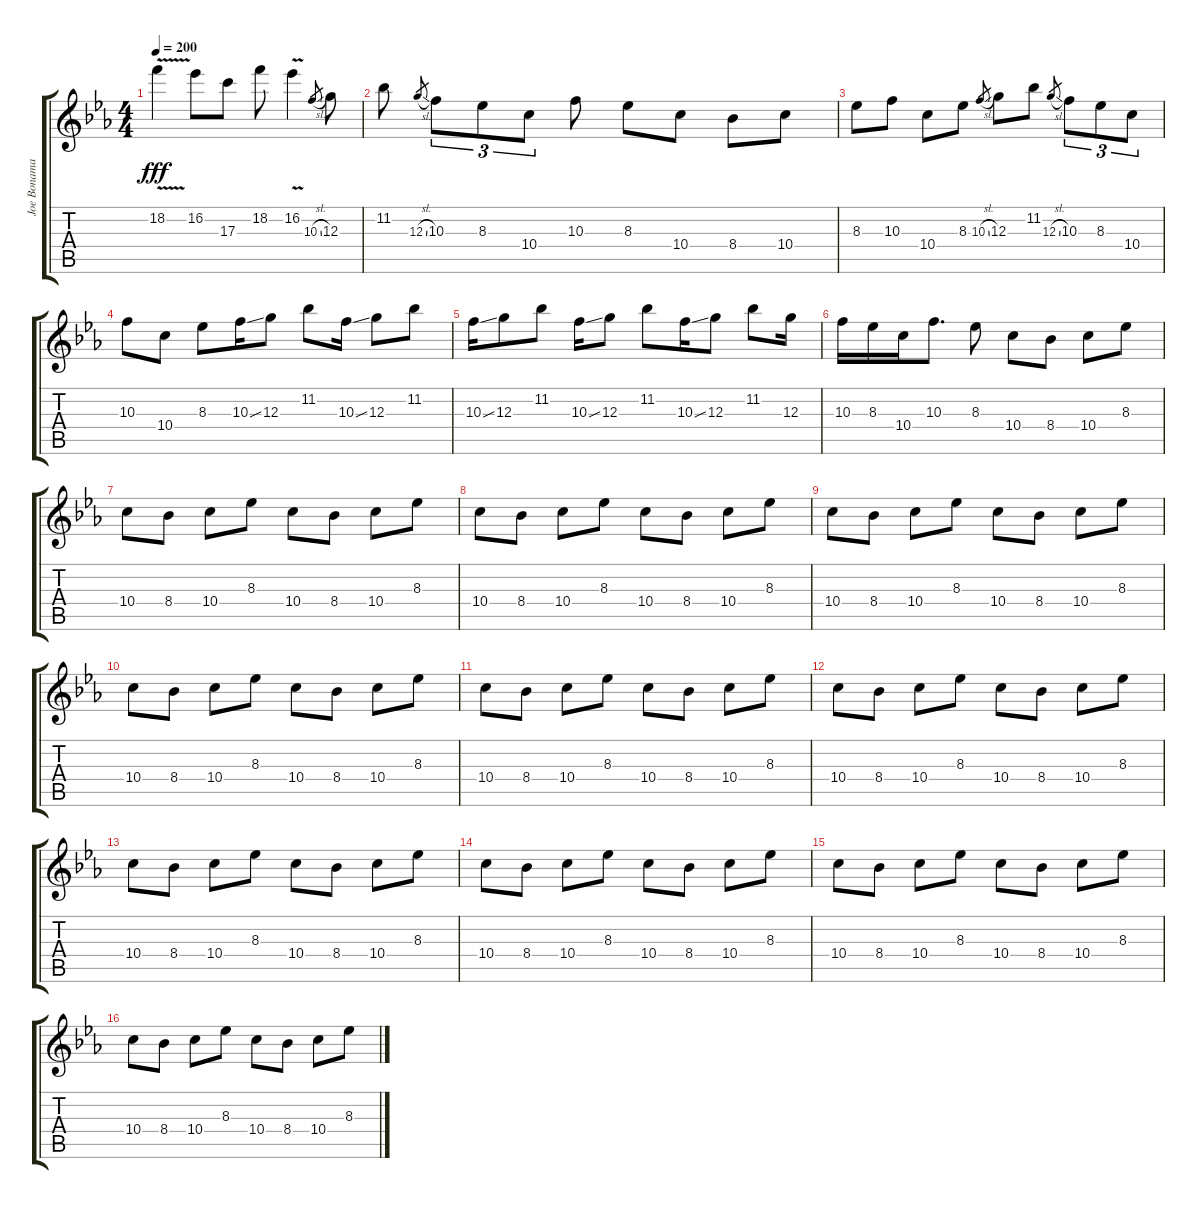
\track ("Joe Bonamassa" "Joe Bonama") {instrument overdrivenguitar}
\staff {score tabs}
\tuning (E4 B3 G3 D3 A2 E2) {hide}
\ts (4 4)
\tempo 200
\clef g2
\ks cminor
18.2{v}.4{dy fff} 16.2.8 17.3.8 18.2.8 16.2{v}.4 10.3{sl}.8{gr} 12.3.8 |
11.2.8 12.3{sl}.8{gr} 10.3.8{tu (3 2)} 8.3.8{tu (3 2)} 10.4.8{tu (3 2)} 10.3.8 8.3.8 10.4.8 8.4.8 10.4.8 |
8.3.8 10.3.8 10.4.8 8.3.8 10.3{sl}.8{gr} 12.3.8 11.2.8 12.3{sl}.8{gr} 10.3.8{tu (3 2)} 8.3.8{tu (3 2)} 10.4.8{tu (3 2)} |
10.3.8 10.4.8 8.3.8 10.3{ss}.16 12.3.8 11.2.8 10.3{ss}.16 12.3.8 11.2.8 |
10.3{ss}.16 12.3.8 11.2.8 10.3{ss}.16 12.3.8 11.2.8 10.3{ss}.16 12.3.8 11.2.8 12.3.16 |
10.3.16 8.3.16 10.4.16 10.3.8{d} 8.3.8 10.4.8 8.4.8 10.4.8 8.3.8 |
10.4.8 8.4.8 10.4.8 8.3.8 10.4.8 8.4.8 10.4.8 8.3.8 |
10.4.8 8.4.8 10.4.8 8.3.8 10.4.8 8.4.8 10.4.8 8.3.8 |
10.4.8 8.4.8 10.4.8 8.3.8 10.4.8 8.4.8 10.4.8 8.3.8 |
10.4.8 8.4.8 10.4.8 8.3.8 10.4.8 8.4.8 10.4.8 8.3.8 |
10.4.8 8.4.8 10.4.8 8.3.8 10.4.8 8.4.8 10.4.8 8.3.8 |
10.4.8 8.4.8 10.4.8 8.3.8 10.4.8 8.4.8 10.4.8 8.3.8 |
10.4.8 8.4.8 10.4.8 8.3.8 10.4.8 8.4.8 10.4.8 8.3.8 |
10.4.8 8.4.8 10.4.8 8.3.8 10.4.8 8.4.8 10.4.8 8.3.8 |
10.4.8 8.4.8 10.4.8 8.3.8 10.4.8 8.4.8 10.4.8 8.3.8 |
10.4.8 8.4.8 10.4.8 8.3.8 10.4.8 8.4.8 10.4.8 8.3.8
